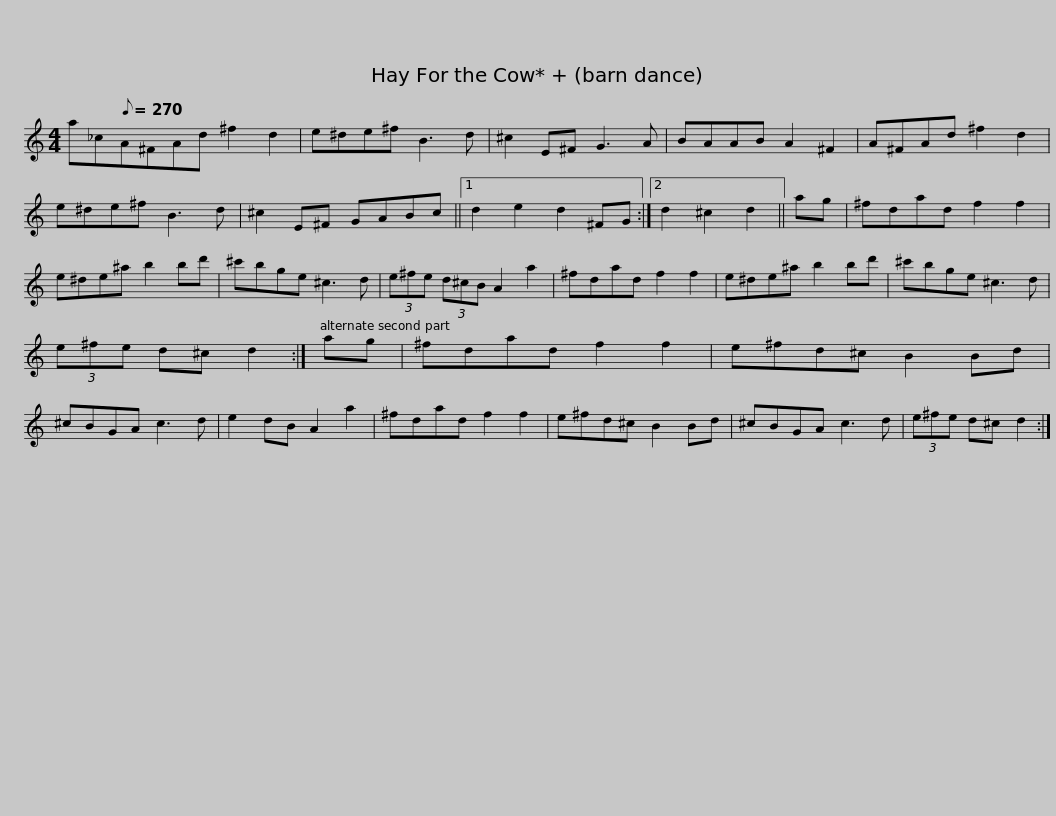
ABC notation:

X:1
L:1/8
M:4/4
I:linebreak $
K:C
V:1 treble
V:1
 a_c[Q:1/8=270]A^FAd ^f2 d2 | e^de^f B3 d | ^c2 E^F G3 A | BAAB A2 ^F2 | A^FAd ^f2 d2 | %5
 e^de^f B3 d |$ ^c2 E^F GABc ||1 d2 e2 d2 ^FG :|2 d2 ^c2 d2 || ag | %10
 ^fdad f2 f2 | e^de^a b2 bd' | ^c'bge ^c3 d |$ (3e^fe (3d^cB A2 a2 | ^fdad f2 f2 | %15
 e^de^a b2 bd' | ^c'bge ^c3 d | (3e^fe d^c d2 :| ag |$ ^fdad f2 f2 | %20
 e^fd^c B2 Bd | ^cBGA c3 d | e2 dB A2 a2 | ^fdad f2 f2 | e^fd^c B2 Bd | %25
 ^cBGA c3 d |$ (3e^fe d^c d2 :| %27
